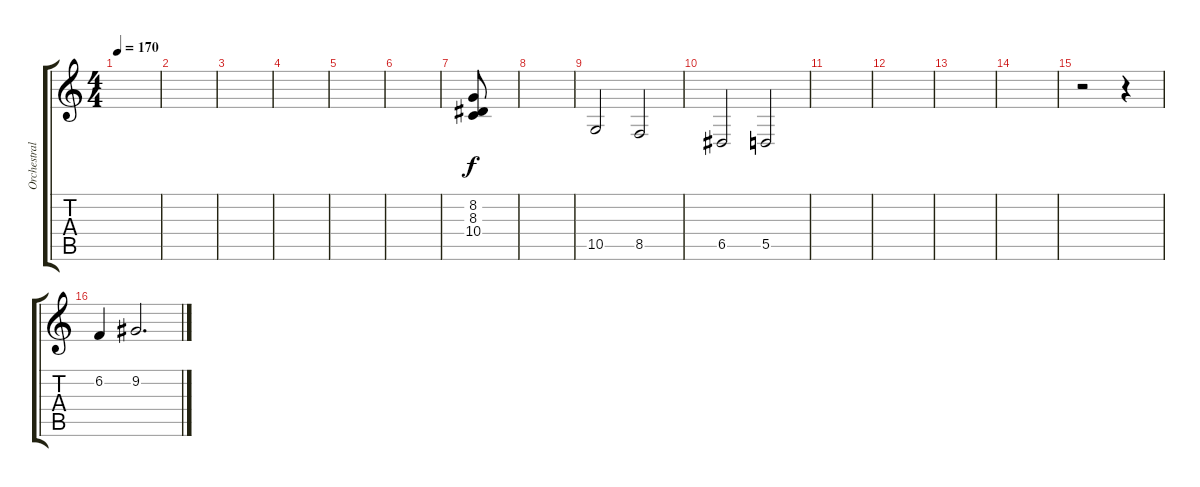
\track ("Orchestral hit" "Orchestral") {instrument stringensemble1}
\staff {score tabs}
\tuning (E4 B3 G3 D3 A2 E2) {hide}
\ts (4 4)
\tempo 170
\clef g2
\ks c
|
|
|
|
|
|
(8.2 8.3 10.4).8 |
|
10.5.2 8.5.2 |
6.5.2 5.5.2 |
|
|
|
|
r.2 r.4 |
6.2.4 9.2.2{d}
